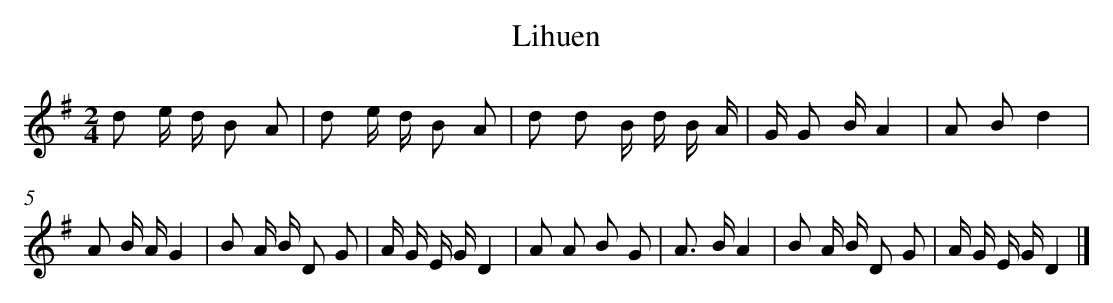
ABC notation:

X:1
T: Lihuen
L: 1/16
M: 2/4
K: G
d2 e d B2 A2 [I:setbarnb 1]|
d2 e d B2 A2 |
d2 d2 B d B A |
G G2 BA4 |
A2 B2d4 |
A2 B AG4 |
B2 A B D2 G2 |
A G E GD4 |
A2 A2 B2 G2 |
A2> B2A4 |
B2 A B D2 G2 |
A G E GD4 |]
